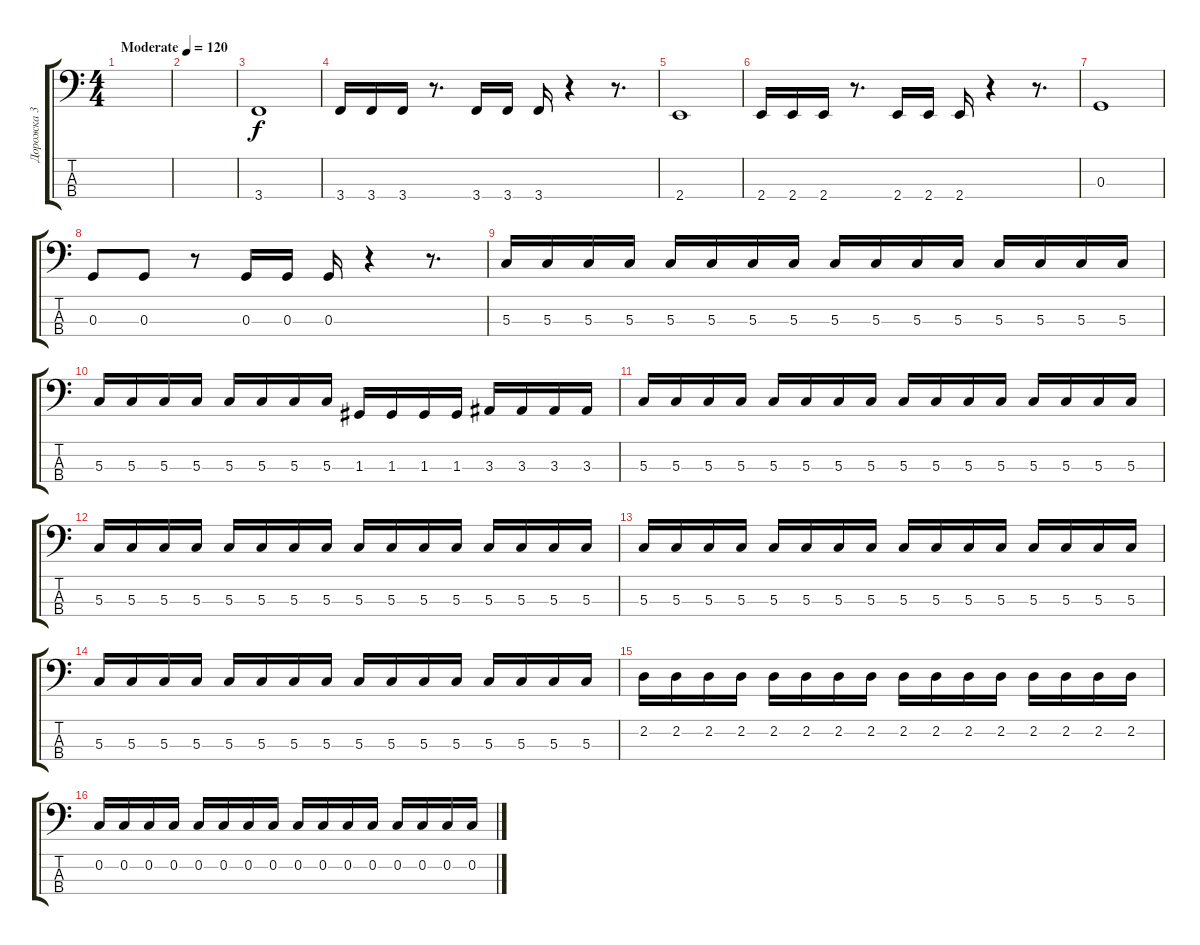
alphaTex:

\track ("Дорожка 3" "Дорожка 3") {instrument electricbassfinger}
\staff {score tabs}
\tuning (F2 C2 G1 D1) {hide}
\ts (4 4)
\tempo (120 "Moderate")
\clef f4
\ks c
|
|
3.4.1 |
3.4.16 3.4.16 3.4.16 r.8{d} 3.4.16 3.4.16 3.4.16 r.4 r.8{d} |
2.4.1 |
2.4.16 2.4.16 2.4.16 r.8{d} 2.4.16 2.4.16 2.4.16 r.4 r.8{d} |
0.3.1 |
0.3.8 0.3.8 r.8 0.3.16 0.3.16 0.3.16 r.4 r.8{d} |
5.3.16 5.3.16 5.3.16 5.3.16 5.3.16 5.3.16 5.3.16 5.3.16 5.3.16 5.3.16 5.3.16 5.3.16 5.3.16 5.3.16 5.3.16 5.3.16 |
5.3.16 5.3.16 5.3.16 5.3.16 5.3.16 5.3.16 5.3.16 5.3.16 1.3.16 1.3.16 1.3.16 1.3.16 3.3.16 3.3.16 3.3.16 3.3.16 |
5.3.16 5.3.16 5.3.16 5.3.16 5.3.16 5.3.16 5.3.16 5.3.16 5.3.16 5.3.16 5.3.16 5.3.16 5.3.16 5.3.16 5.3.16 5.3.16 |
5.3.16 5.3.16 5.3.16 5.3.16 5.3.16 5.3.16 5.3.16 5.3.16 5.3.16 5.3.16 5.3.16 5.3.16 5.3.16 5.3.16 5.3.16 5.3.16 |
5.3.16 5.3.16 5.3.16 5.3.16 5.3.16 5.3.16 5.3.16 5.3.16 5.3.16 5.3.16 5.3.16 5.3.16 5.3.16 5.3.16 5.3.16 5.3.16 |
5.3.16 5.3.16 5.3.16 5.3.16 5.3.16 5.3.16 5.3.16 5.3.16 5.3.16 5.3.16 5.3.16 5.3.16 5.3.16 5.3.16 5.3.16 5.3.16 |
2.2.16 2.2.16 2.2.16 2.2.16 2.2.16 2.2.16 2.2.16 2.2.16 2.2.16 2.2.16 2.2.16 2.2.16 2.2.16 2.2.16 2.2.16 2.2.16 |
0.2.16 0.2.16 0.2.16 0.2.16 0.2.16 0.2.16 0.2.16 0.2.16 0.2.16 0.2.16 0.2.16 0.2.16 0.2.16 0.2.16 0.2.16 0.2.16
